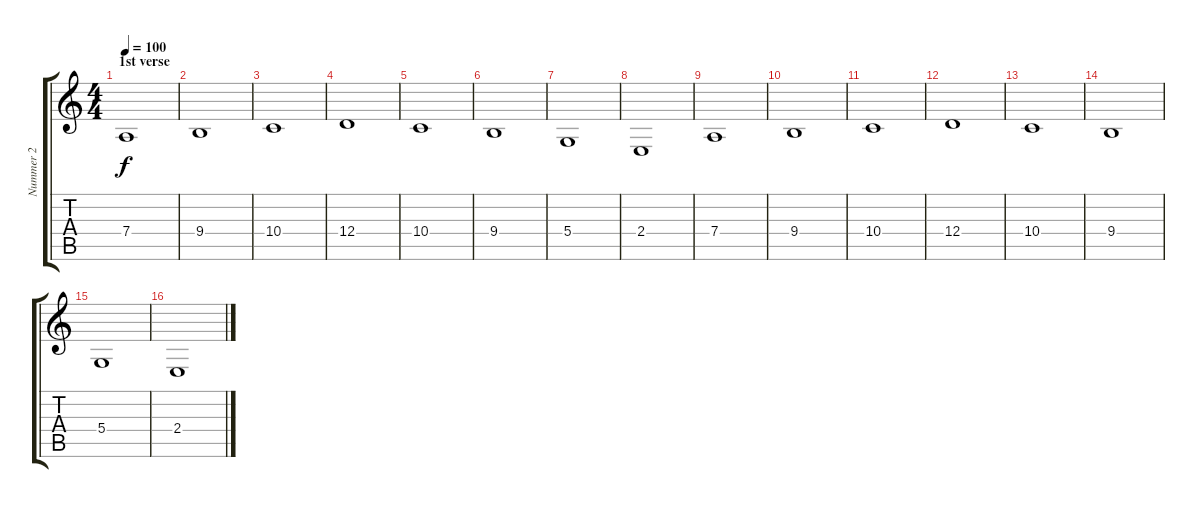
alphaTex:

\track ("Nummer 2" "Nummer 2") {instrument stringensemble1}
\staff {score tabs}
\tuning (E4 B3 G3 D3 A2 E2) {hide}
\ts (4 4)
\section ("" "1st verse")
\tempo 100
\clef g2
\ks c
7.4.1{dy f} |
9.4.1 |
10.4.1 |
12.4.1 |
10.4.1 |
9.4.1 |
5.4.1 |
2.4.1 |
7.4.1 |
9.4.1 |
10.4.1 |
12.4.1 |
10.4.1 |
9.4.1 |
5.4.1 |
2.4.1
